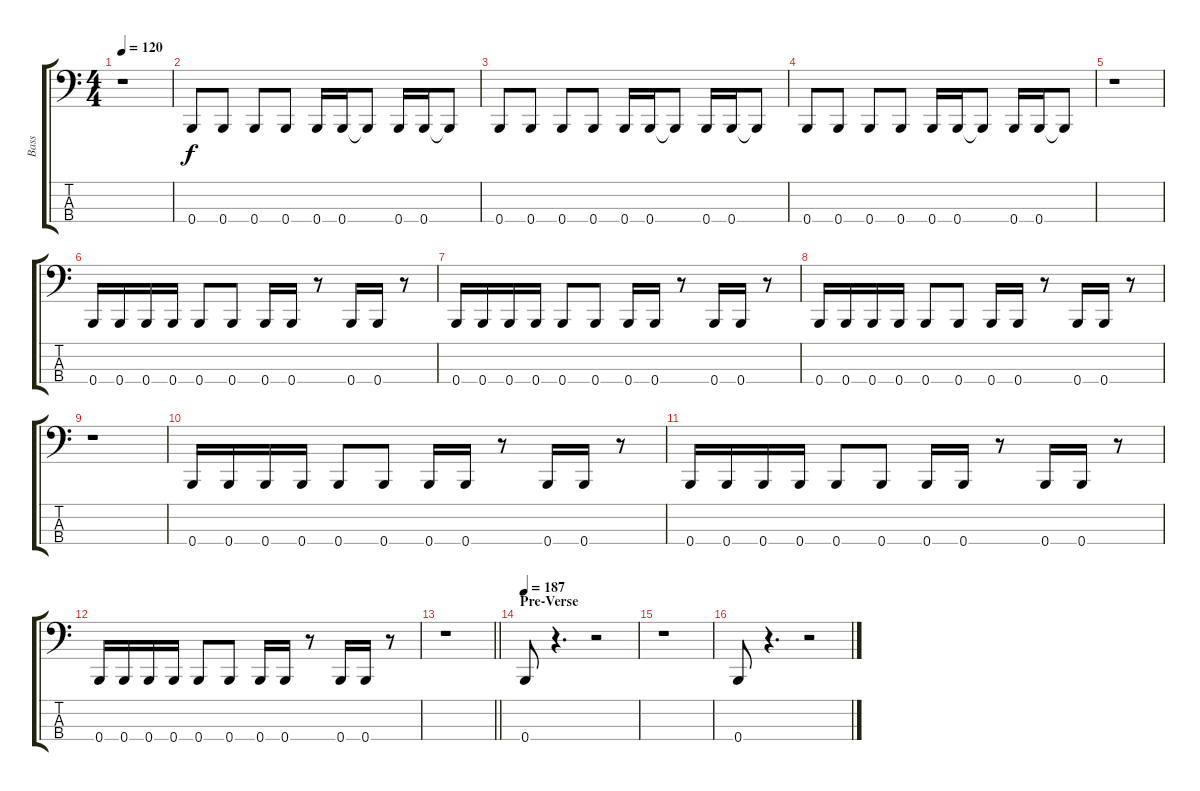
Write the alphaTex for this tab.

\track ("Bass" "Bass") {instrument electricbasspick}
\staff {score tabs}
\tuning (E2 B1 Gb1 B0) {hide}
\ts (4 4)
\tempo 120
\clef f4
\ks c
r.1{dy f} |
0.4.8 0.4.8 0.4.8 0.4.8 0.4.16 0.4.16 0.4{t}.8 0.4.16 0.4.16 0.4{t}.8 |
0.4.8 0.4.8 0.4.8 0.4.8 0.4.16 0.4.16 0.4{t}.8 0.4.16 0.4.16 0.4{t}.8 |
0.4.8 0.4.8 0.4.8 0.4.8 0.4.16 0.4.16 0.4{t}.8 0.4.16 0.4.16 0.4{t}.8 |
r.1 |
0.4.16 0.4.16 0.4.16 0.4.16 0.4.8 0.4.8 0.4.16 0.4.16 r.8 0.4.16 0.4.16 r.8 |
0.4.16 0.4.16 0.4.16 0.4.16 0.4.8 0.4.8 0.4.16 0.4.16 r.8 0.4.16 0.4.16 r.8 |
0.4.16 0.4.16 0.4.16 0.4.16 0.4.8 0.4.8 0.4.16 0.4.16 r.8 0.4.16 0.4.16 r.8 |
r.1 |
0.4.16 0.4.16 0.4.16 0.4.16 0.4.8 0.4.8 0.4.16 0.4.16 r.8 0.4.16 0.4.16 r.8 |
0.4.16 0.4.16 0.4.16 0.4.16 0.4.8 0.4.8 0.4.16 0.4.16 r.8 0.4.16 0.4.16 r.8 |
0.4.16 0.4.16 0.4.16 0.4.16 0.4.8 0.4.8 0.4.16 0.4.16 r.8 0.4.16 0.4.16 r.8 |
\barLineRight lightlight
r.1 |
\section ("" "Pre-Verse")
\tempo 187
0.4.8 r.4{d} r.2 |
r.1 |
0.4.8 r.4{d} r.2
